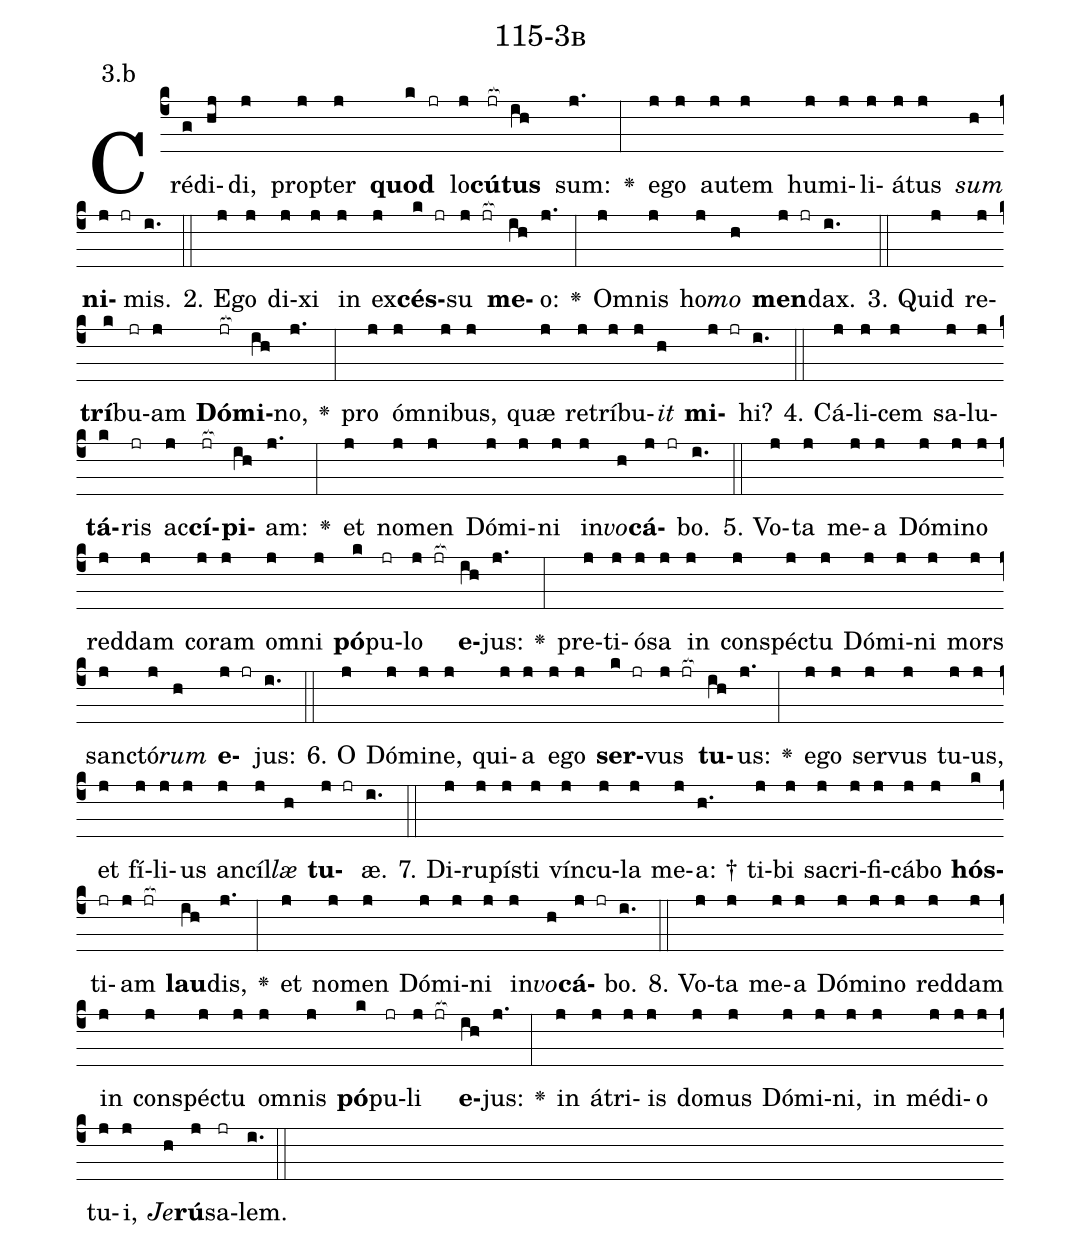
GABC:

name: 115-3b;
annotation: 3.b;
%%
(c4)Cré(g)di(hj)di,(j) prop(j)ter(j) <b>quod</b>(k jr) lo(j)<b>cú</b>(jr[ocb:1{])<b>tus</b>(ih[ocb:0}]) sum:(j.) <v>\greheightstar</v>(:) e(j)go(j) au(j)tem(j) hu(j)mi(j)li(j)á(j)tus(j) <i>sum</i>(h) <b>ni</b>(j jr)mis.(i.) (::)
2. E(j)go(j) di(j)xi(j) in(j) ex(j)<b>cés</b>(k jr)su(j jr[ocb:1{]) <b>me</b>(ih[ocb:0}])o:(j.) <v>\greheightstar</v>(:) Om(j)nis(j) ho(j)<i>mo</i>(h) <b>men</b>(j jr)dax.(i.) (::)
3. Quid(j) re(j)<b>trí</b>(k)bu(jr)am(j) <b>Dó</b>(jr[ocb:1{])<b>mi</b>(ih[ocb:0}])no,(j.) <v>\greheightstar</v>(:) pro(j) óm(j)ni(j)bus,(j) quæ(j) re(j)trí(j)bu(j)<i>it</i>(h) <b>mi</b>(j jr)hi?(i.) (::)
4. Cá(j)li(j)cem(j) sa(j)lu(j)<b>tá</b>(k)ris(jr) ac(j)<b>cí</b>(jr[ocb:1{])<b>pi</b>(ih[ocb:0}])am:(j.) <v>\greheightstar</v>(:) et(j) no(j)men(j) Dó(j)mi(j)ni(j) in(j)<i>vo</i>(h)<b>cá</b>(j jr)bo.(i.) (::)
5. Vo(j)ta(j) me(j)a(j) Dó(j)mi(j)no(j) red(j)dam(j) co(j)ram(j) om(j)ni(j) <b>pó</b>(k)pu(jr)lo(j jr[ocb:1{]) <b>e</b>(ih[ocb:0}])jus:(j.) <v>\greheightstar</v>(:) pre(j)ti(j)ó(j)sa(j) in(j) con(j)spéc(j)tu(j) Dó(j)mi(j)ni(j) mors(j) sanc(j)tó(j)<i>rum</i>(h) <b>e</b>(j jr)jus:(i.) (::)
6. O(j) Dó(j)mi(j)ne,(j) qui(j)a(j) e(j)go(j) <b>ser</b>(k jr)vus(j jr[ocb:1{]) <b>tu</b>(ih[ocb:0}])us:(j.) <v>\greheightstar</v>(:) e(j)go(j) ser(j)vus(j) tu(j)us,(j) et(j) fí(j)li(j)us(j) an(j)cíl(j)<i>læ</i>(h) <b>tu</b>(j jr)æ.(i.) (::)
7. Di(j)ru(j)pís(j)ti(j) vín(j)cu(j)la(j) me(j)a: †(h.) ti(j)bi(j) sa(j)cri(j)fi(j)cá(j)bo(j) <b>hós</b>(k)ti(jr)am(j jr[ocb:1{]) <b>lau</b>(ih[ocb:0}])dis,(j.) <v>\greheightstar</v>(:) et(j) no(j)men(j) Dó(j)mi(j)ni(j) in(j)<i>vo</i>(h)<b>cá</b>(j jr)bo.(i.) (::)
8. Vo(j)ta(j) me(j)a(j) Dó(j)mi(j)no(j) red(j)dam(j) in(j) con(j)spéc(j)tu(j) om(j)nis(j) <b>pó</b>(k)pu(jr)li(j jr[ocb:1{]) <b>e</b>(ih[ocb:0}])jus:(j.) <v>\greheightstar</v>(:) in(j) á(j)tri(j)is(j) do(j)mus(j) Dó(j)mi(j)ni,(j) in(j) mé(j)di(j)o(j) tu(j)i,(j) <i>Je</i>(h)<b>rú</b>(j)sa(jr)lem.(i.) (::)
